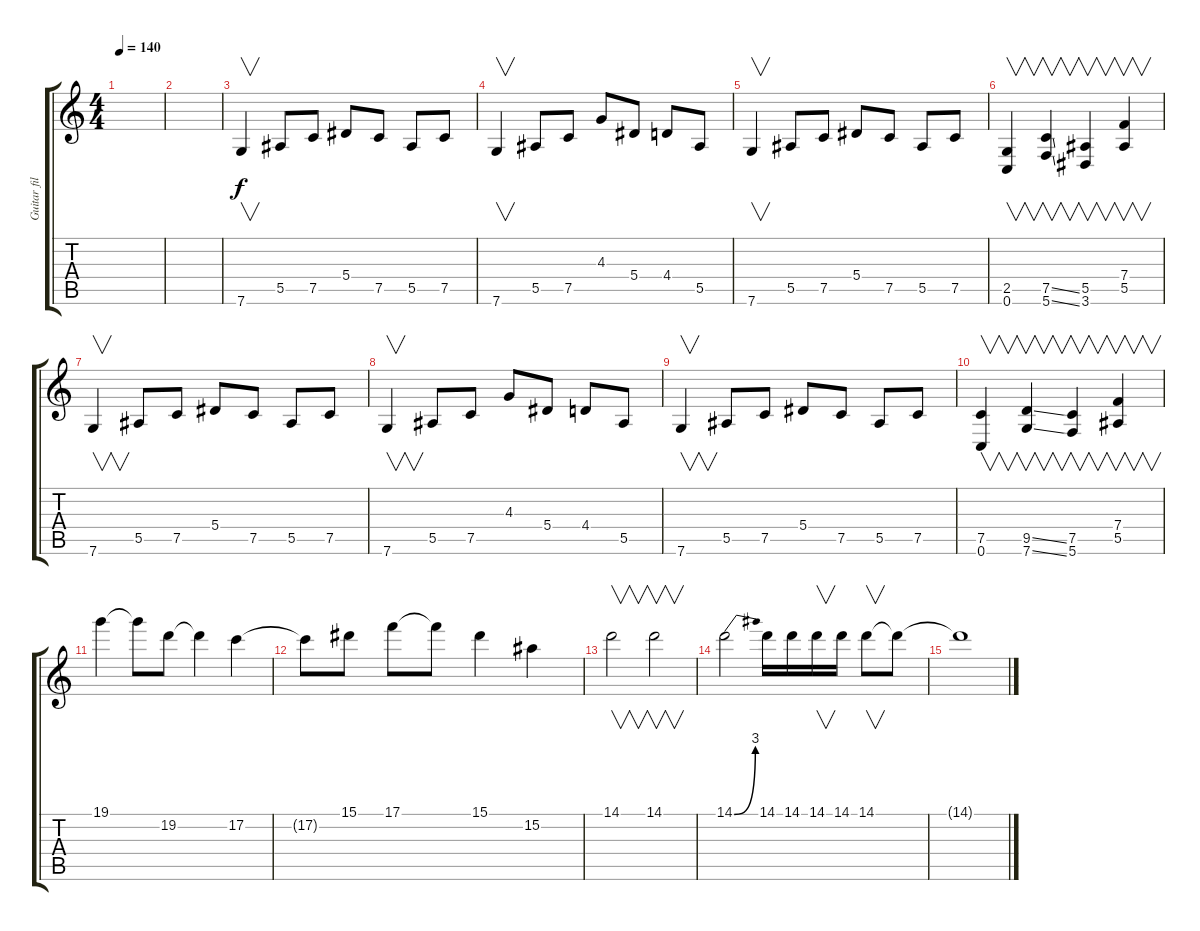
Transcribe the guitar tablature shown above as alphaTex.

\track ("Guitar fills" "Guitar fil") {instrument overdrivenguitar}
\staff {score tabs}
\tuning (C4 G3 Eb3 Bb2 F2 C2) {hide}
\ts (4 4)
\tempo 140
\clef g2
\ks c
|
|
7.6.4{v} 5.5.8 7.5.8 5.4.8 7.5.8 5.5.8 7.5.8 |
7.6.4{v} 5.5.8 7.5.8 4.3.8 5.4.8 4.4.8 5.5.8 |
7.6.4{v} 5.5.8 7.5.8 5.4.8 7.5.8 5.5.8 7.5.8 |
(2.5 0.6).4{v} (7.5{ss} 5.6{ss}).4{v} (5.5 3.6).4{v} (7.4 5.5).4{v} |
7.6.4{v} 5.5.8 7.5.8 5.4.8 7.5.8 5.5.8 7.5.8 |
7.6.4{v} 5.5.8 7.5.8 4.3.8 5.4.8 4.4.8 5.5.8 |
7.6.4{v} 5.5.8 7.5.8 5.4.8 7.5.8 5.5.8 7.5.8 |
(7.5 0.6).4{v} (9.5{ss} 7.6{ss}).4{v} (7.5 5.6).4{v} (7.4 5.5).4{v} |
19.1.4 19.1{t}.8 19.2.8 19.2{t}.4 17.2.4 |
17.2{t}.8 15.1.8 17.1.8 17.1{t}.8 15.1.4 15.2.4 |
14.1.2{v} 14.1.2{v} |
14.1{be (bend 0 0 60 12)}.2 14.1.16 14.1.16 14.1.16{v} 14.1.16 14.1.8{v} 14.1{t}.8 |
14.1{t}.1
